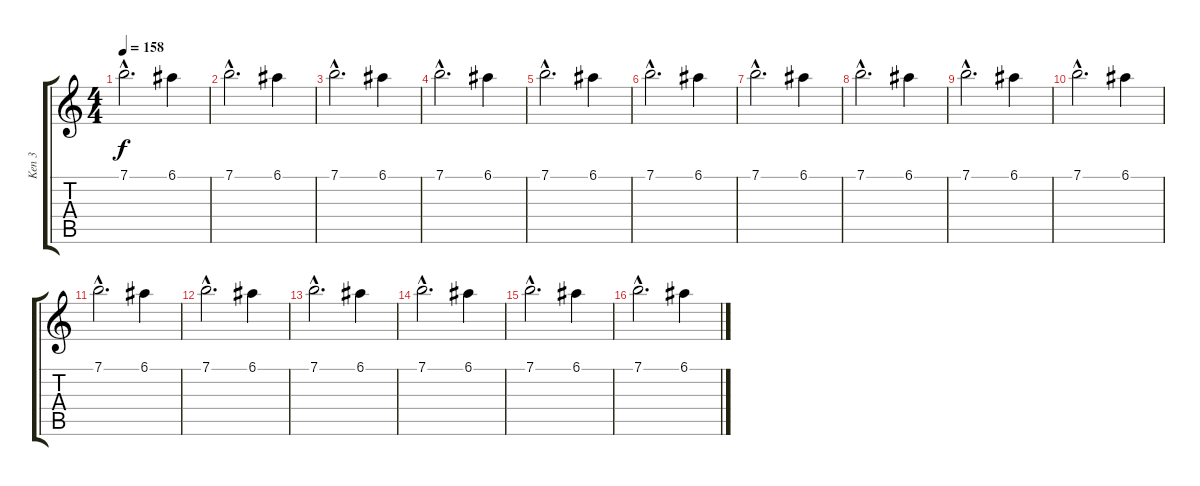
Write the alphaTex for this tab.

\track ("Ken 3" "Ken 3") {instrument overdrivenguitar}
\staff {score tabs}
\tuning (E4 B3 G3 D3 A2 E2) {hide}
\ts (4 4)
\tempo 158
\clef g2
\ks c
7.1{hac}.2{d dy f volume 11} 6.1.4 |
7.1{hac}.2{d} 6.1.4 |
7.1{hac}.2{d} 6.1.4 |
7.1{hac}.2{d} 6.1.4 |
7.1{hac}.2{d} 6.1.4 |
7.1{hac}.2{d} 6.1.4 |
7.1{hac}.2{d} 6.1.4 |
7.1{hac}.2{d} 6.1.4 |
7.1{hac}.2{d} 6.1.4 |
7.1{hac}.2{d} 6.1.4 |
7.1{hac}.2{d} 6.1.4 |
7.1{hac}.2{d} 6.1.4 |
7.1{hac}.2{d} 6.1.4 |
7.1{hac}.2{d} 6.1.4 |
7.1{hac}.2{d} 6.1.4 |
7.1{hac}.2{d} 6.1.4
